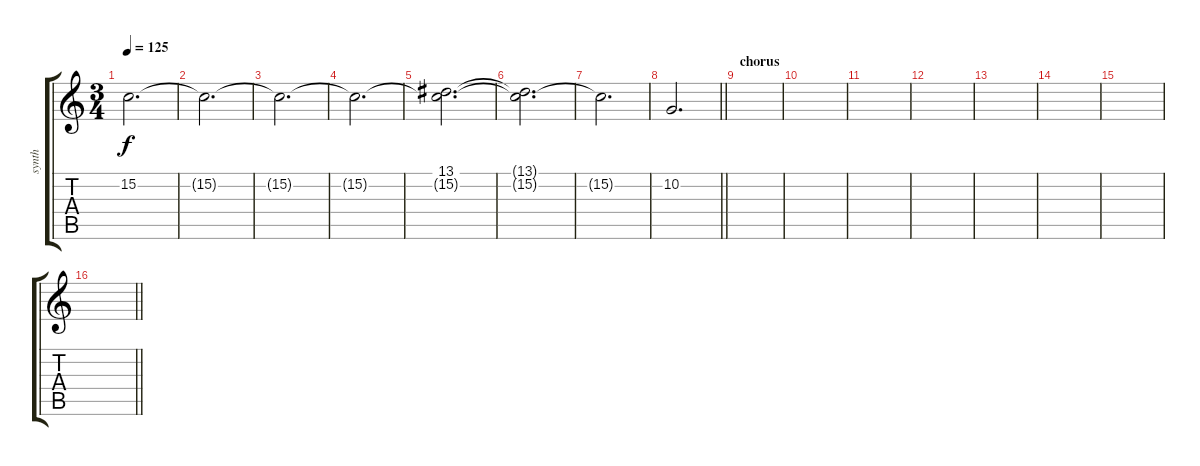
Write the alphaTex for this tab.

\track ("synth" "synth") {instrument pad2warm}
\staff {score tabs}
\tuning (D4 A3 F3 C3 G2 C2) {hide}
\ts (3 4)
\tempo 125
\clef g2
\ks c
15.2{t}.2{d dy f} |
15.2{t}.2{d} |
15.2{t}.2{d} |
15.2{t}.2{d} |
(13.1 15.2{t}).2{d} |
(13.1{t} 15.2{t}).2{d} |
15.2{t}.2{d} |
\barLineRight lightlight
10.2.2{d} |
\section ("" "chorus")
|
|
|
|
|
|
|
\barLineRight lightlight
